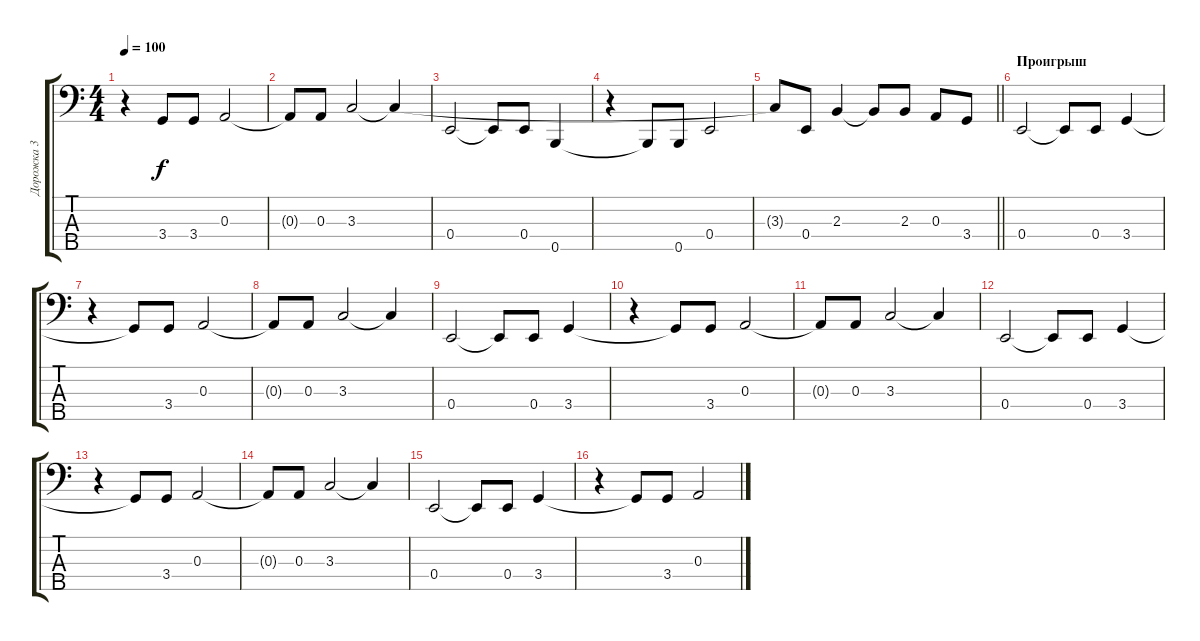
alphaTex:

\track ("Дорожка 3" "Дорожка 3") {instrument electricbassfinger}
\staff {score tabs}
\tuning (G2 D2 A1 E1 B0) {hide}
\ts (4 4)
\tempo 100
\clef f4
\ks c
r.4{dy f} 3.4{t}.8 3.4.8 0.3.2 |
0.3{t}.8 0.3.8 3.3.2 3.3{t}.4 |
0.4.2 0.4{t}.8 0.4.8 0.5.4 |
r.4 0.5{t}.8 0.5.8 0.4.2 |
\barLineRight lightlight
3.3{t}.8 0.4.8 2.3.4 2.3{t}.8 2.3.8 0.3.8 3.4.8 |
\section ("" "Проигрыш")
0.4.2 0.4{t}.8 0.4.8 3.4.4 |
r.4 3.4{t}.8 3.4.8 0.3.2 |
0.3{t}.8 0.3.8 3.3.2 3.3{t}.4 |
0.4.2 0.4{t}.8 0.4.8 3.4.4 |
r.4 3.4{t}.8 3.4.8 0.3.2 |
0.3{t}.8 0.3.8 3.3.2 3.3{t}.4 |
0.4.2 0.4{t}.8 0.4.8 3.4.4 |
r.4 3.4{t}.8 3.4.8 0.3.2 |
0.3{t}.8 0.3.8 3.3.2 3.3{t}.4 |
0.4.2 0.4{t}.8 0.4.8 3.4.4 |
r.4 3.4{t}.8 3.4.8 0.3.2
